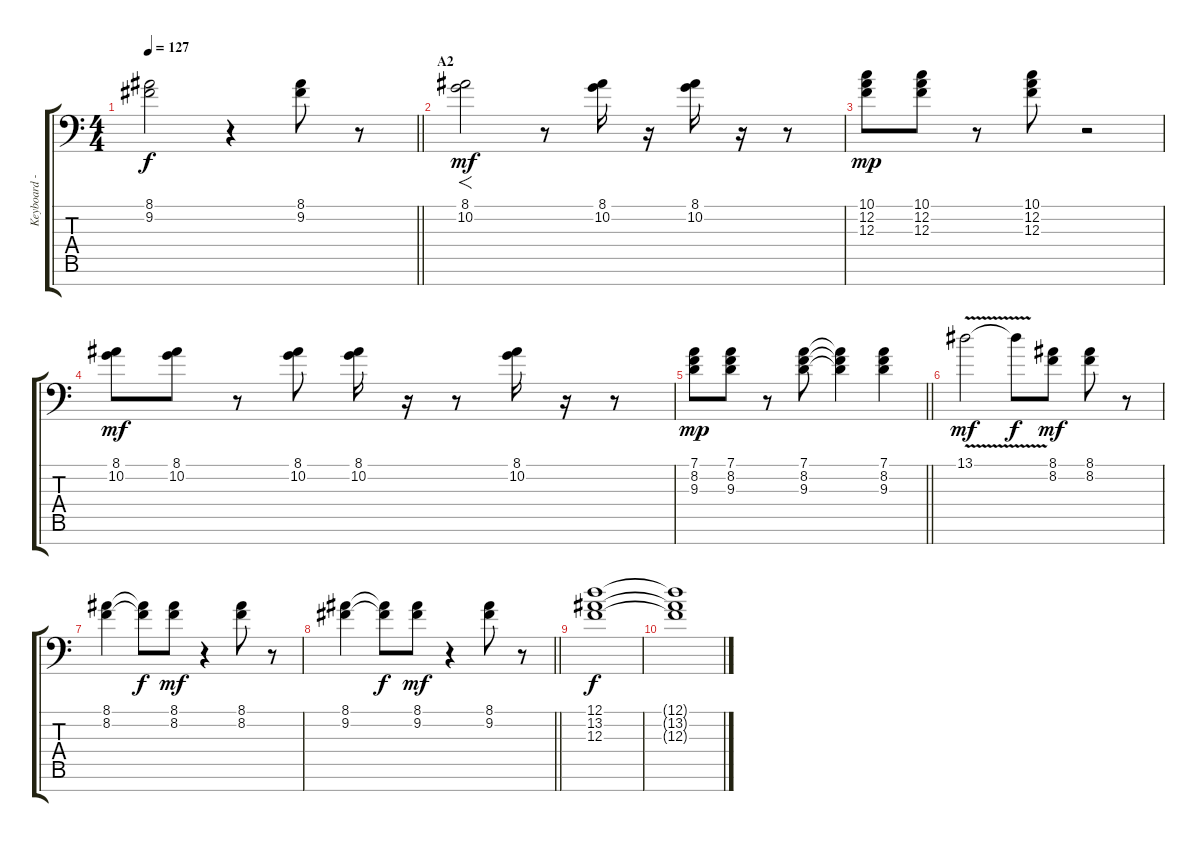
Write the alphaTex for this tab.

\track ("Keyboard - Choir" "Keyboard -") {instrument choiraahs}
\staff {score tabs}
\tuning (D4 A3 F3 C3 G2 D2 A1) {hide}
\ts (4 4)
\tempo 127
\clef f4
\barLineRight lightlight
\ks c
(8.1 9.2).2{dy f} r.4 (8.1 9.2).8 r.8 |
\section ("" "A2")
(8.1 10.2).2{f dy mf} r.8 (8.1 10.2).16 r.16 (8.1 10.2).16 r.16 r.8 |
(10.1 12.2 12.3).8{dy mp} (10.1 12.2 12.3).8 r.8 (10.1 12.2 12.3).8 r.2 |
(8.1 10.2).8{dy mf} (8.1 10.2).8 r.8 (8.1 10.2).8 (8.1 10.2).16 r.16 r.8 (8.1 10.2).16 r.16 r.8 |
\barLineRight lightlight
(7.1 8.2 9.3).8{dy mp} (7.1 8.2 9.3).8 r.8 (7.1 8.2 9.3).8 (7.1{t} 8.2{t} 9.3{t}).4 (7.1 8.2 9.3).4 |
13.1{v}.2{dy mf} 13.1{t}.8{dy f} (8.1 8.2).8{dy mf} (8.1 8.2).8 r.8 |
(8.1 8.2).4 (8.1{t} 8.2{t}).8{dy f} (8.1 8.2).8{dy mf} r.4 (8.1 8.2).8 r.8 |
\barLineRight lightlight
(8.1 9.2).4 (8.1{t} 9.2{t}).8{dy f} (8.1 9.2).8{dy mf} r.4 (8.1 9.2).8 r.8 |
\section ("" "")
(12.1 13.2 12.3).1{dy f volume 5} |
(12.1{t} 13.2{t} 12.3{t}).1
